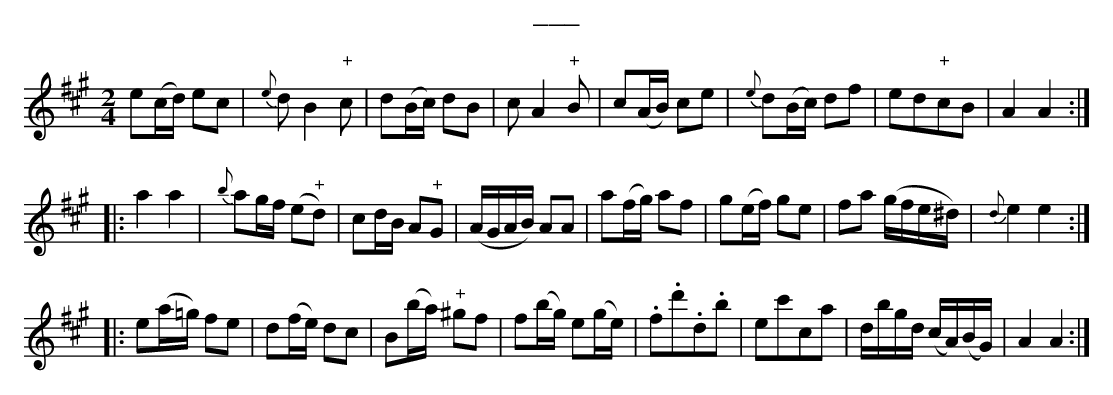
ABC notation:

X:1
T:___
K:Amaj
M:2/4
L:1/16
e2(cd) e2c2|{e}d2 B4 "+"c2|d2(Bc) d2B2|c2 A4 "+"B2|c2(AB) c2e2|{e}d2(Bc) d2f2|e2d2"+"c2B2|A4 A4:|
|:a4 a4|{b}a2gf (e2"+"d2)|c2dB A2"+"G2|(AGAB) A2A2|a2(fg) a2f2|g2(ef) g2e2|f2a2 (gfe^d)|{d}e4 e4:|
|:e2(a=g) f2e2|d2(fe) d2c2|B2(ba) "+"^g2f2|f2(bg) e2(ge)|.f2.d'2.d2.b2|e2c'2c2a2|dbgd (cA)(BG)|A4 A4:|]
